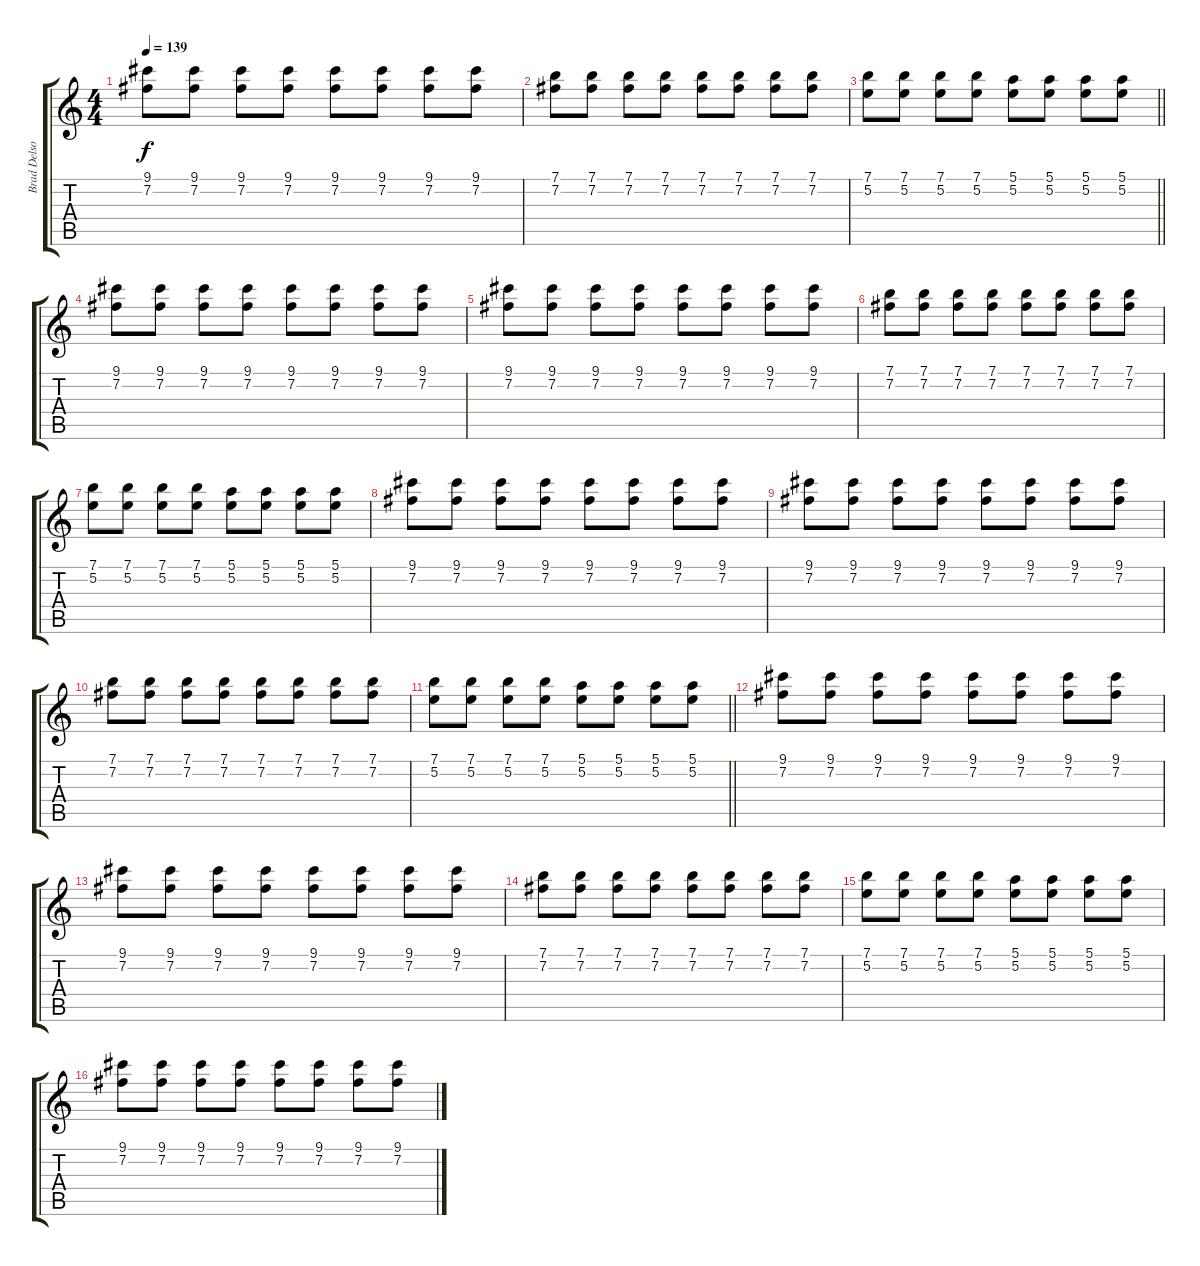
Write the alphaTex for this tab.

\track ("Brad Delson [Guitar]" "Brad Delso") {instrument distortionguitar}
\staff {score tabs}
\tuning (E4 B3 G3 D3 A2 E2) {hide}
\ts (4 4)
\tempo 139
\clef g2
\ks c
(9.1 7.2).8{dy f} (9.1 7.2).8 (9.1 7.2).8 (9.1 7.2).8 (9.1 7.2).8 (9.1 7.2).8 (9.1 7.2).8 (9.1 7.2).8 |
(7.1 7.2).8 (7.1 7.2).8 (7.1 7.2).8 (7.1 7.2).8 (7.1 7.2).8 (7.1 7.2).8 (7.1 7.2).8 (7.1 7.2).8 |
\barLineRight lightlight
(7.1 5.2).8 (7.1 5.2).8 (7.1 5.2).8 (7.1 5.2).8 (5.1 5.2).8 (5.1 5.2).8 (5.1 5.2).8 (5.1 5.2).8 |
(9.1 7.2).8 (9.1 7.2).8 (9.1 7.2).8 (9.1 7.2).8 (9.1 7.2).8 (9.1 7.2).8 (9.1 7.2).8 (9.1 7.2).8 |
(9.1 7.2).8 (9.1 7.2).8 (9.1 7.2).8 (9.1 7.2).8 (9.1 7.2).8 (9.1 7.2).8 (9.1 7.2).8 (9.1 7.2).8 |
(7.1 7.2).8 (7.1 7.2).8 (7.1 7.2).8 (7.1 7.2).8 (7.1 7.2).8 (7.1 7.2).8 (7.1 7.2).8 (7.1 7.2).8 |
(7.1 5.2).8 (7.1 5.2).8 (7.1 5.2).8 (7.1 5.2).8 (5.1 5.2).8 (5.1 5.2).8 (5.1 5.2).8 (5.1 5.2).8 |
(9.1 7.2).8 (9.1 7.2).8 (9.1 7.2).8 (9.1 7.2).8 (9.1 7.2).8 (9.1 7.2).8 (9.1 7.2).8 (9.1 7.2).8 |
(9.1 7.2).8 (9.1 7.2).8 (9.1 7.2).8 (9.1 7.2).8 (9.1 7.2).8 (9.1 7.2).8 (9.1 7.2).8 (9.1 7.2).8 |
(7.1 7.2).8 (7.1 7.2).8 (7.1 7.2).8 (7.1 7.2).8 (7.1 7.2).8 (7.1 7.2).8 (7.1 7.2).8 (7.1 7.2).8 |
\barLineRight lightlight
(7.1 5.2).8 (7.1 5.2).8 (7.1 5.2).8 (7.1 5.2).8 (5.1 5.2).8 (5.1 5.2).8 (5.1 5.2).8 (5.1 5.2).8 |
(9.1 7.2).8 (9.1 7.2).8 (9.1 7.2).8 (9.1 7.2).8 (9.1 7.2).8 (9.1 7.2).8 (9.1 7.2).8 (9.1 7.2).8 |
(9.1 7.2).8 (9.1 7.2).8 (9.1 7.2).8 (9.1 7.2).8 (9.1 7.2).8 (9.1 7.2).8 (9.1 7.2).8 (9.1 7.2).8 |
(7.1 7.2).8 (7.1 7.2).8 (7.1 7.2).8 (7.1 7.2).8 (7.1 7.2).8 (7.1 7.2).8 (7.1 7.2).8 (7.1 7.2).8 |
(7.1 5.2).8 (7.1 5.2).8 (7.1 5.2).8 (7.1 5.2).8 (5.1 5.2).8 (5.1 5.2).8 (5.1 5.2).8 (5.1 5.2).8 |
(9.1 7.2).8 (9.1 7.2).8 (9.1 7.2).8 (9.1 7.2).8 (9.1 7.2).8 (9.1 7.2).8 (9.1 7.2).8 (9.1 7.2).8
